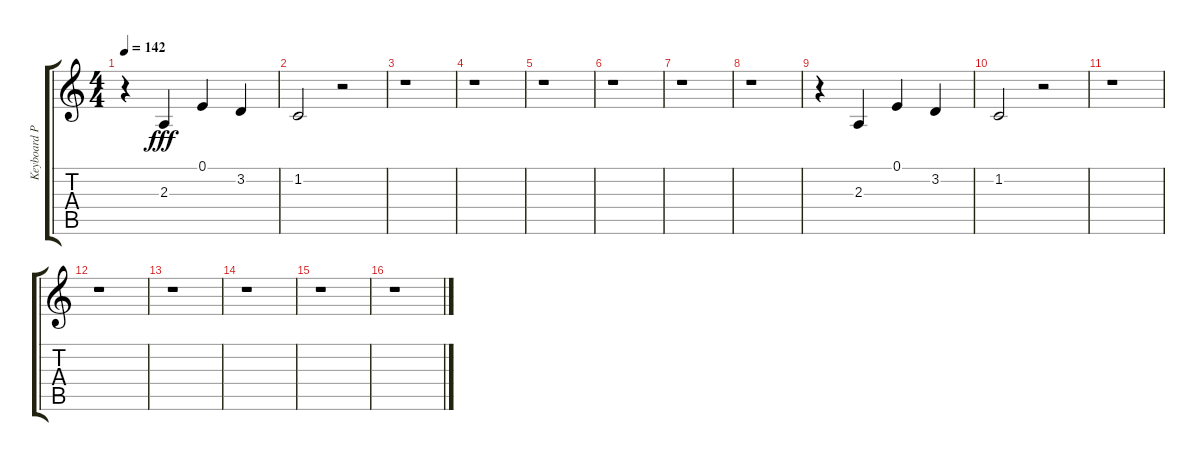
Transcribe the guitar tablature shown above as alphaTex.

\track ("Keyboard Piano" "Keyboard P") {instrument brightacousticpiano}
\staff {score tabs}
\tuning (E4 B3 G3 D3 A2 E2) {hide}
\ts (4 4)
\tempo 142
\clef g2
\ks c
r.4{dy fff} 2.3.4 0.1.4 3.2.4 |
1.2.2 r.2 |
r.1 |
r.1 |
r.1 |
r.1 |
r.1 |
r.1 |
r.4 2.3.4 0.1.4 3.2.4 |
1.2.2 r.2 |
r.1 |
r.1 |
r.1 |
r.1 |
r.1 |
r.1
